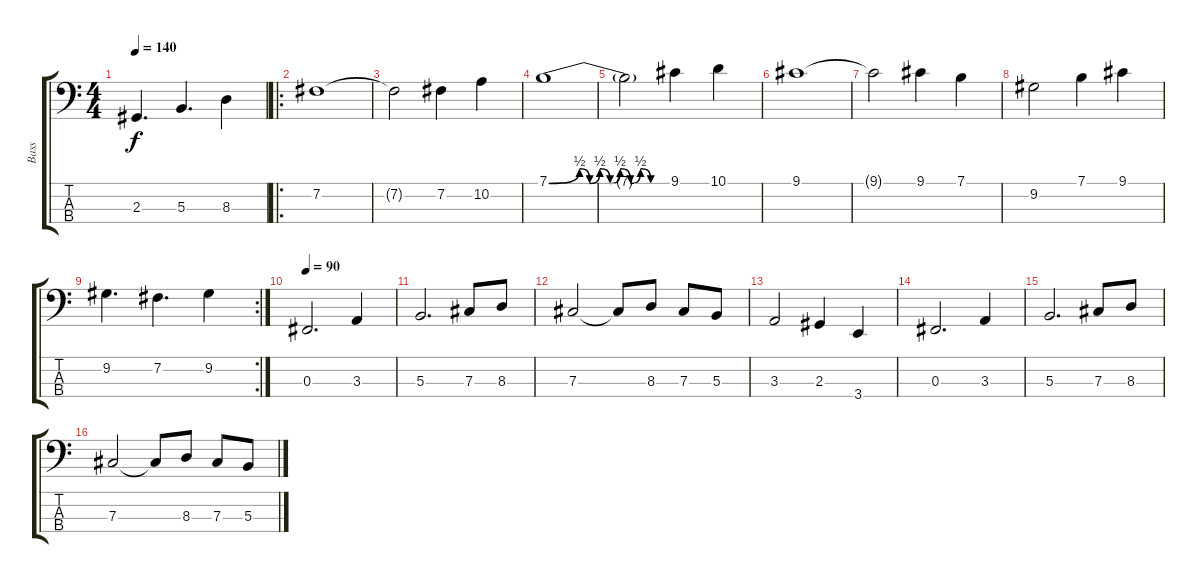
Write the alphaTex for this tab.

\track ("Bass" "Bass") {instrument electricbassfinger}
\staff {score tabs}
\tuning (E2 B1 Gb1 Db1) {hide}
\ts (4 4)
\tempo 140
\clef f4
\ks c
2.3.4{d dy f} 5.3.4{d} 8.3.4 |
\ro
7.2.1 |
7.2{t}.2 7.2.4 10.2.4 |
7.1{be (custom 0 0 15 2 20 0 25 2 30 0 35 2 40 0 45 2 50 0 60 0)}.1 |
7.1{t}.2 9.1.4 10.1.4 |
9.1.1 |
9.1{t}.2 9.1.4 7.1.4 |
9.2.2 7.1.4 9.1.4 |
\rc 2
9.2.4{d} 7.2.4{d} 9.2.4 |
\tempo 90
0.3.2{d} 3.3.4 |
5.3.2{d} 7.3.8 8.3.8 |
7.3.2 7.3{t}.8 8.3.8 7.3.8 5.3.8 |
3.3.2 2.3.4 3.4.4 |
0.3.2{d} 3.3.4 |
5.3.2{d} 7.3.8 8.3.8 |
7.3.2 7.3{t}.8 8.3.8 7.3.8 5.3.8
